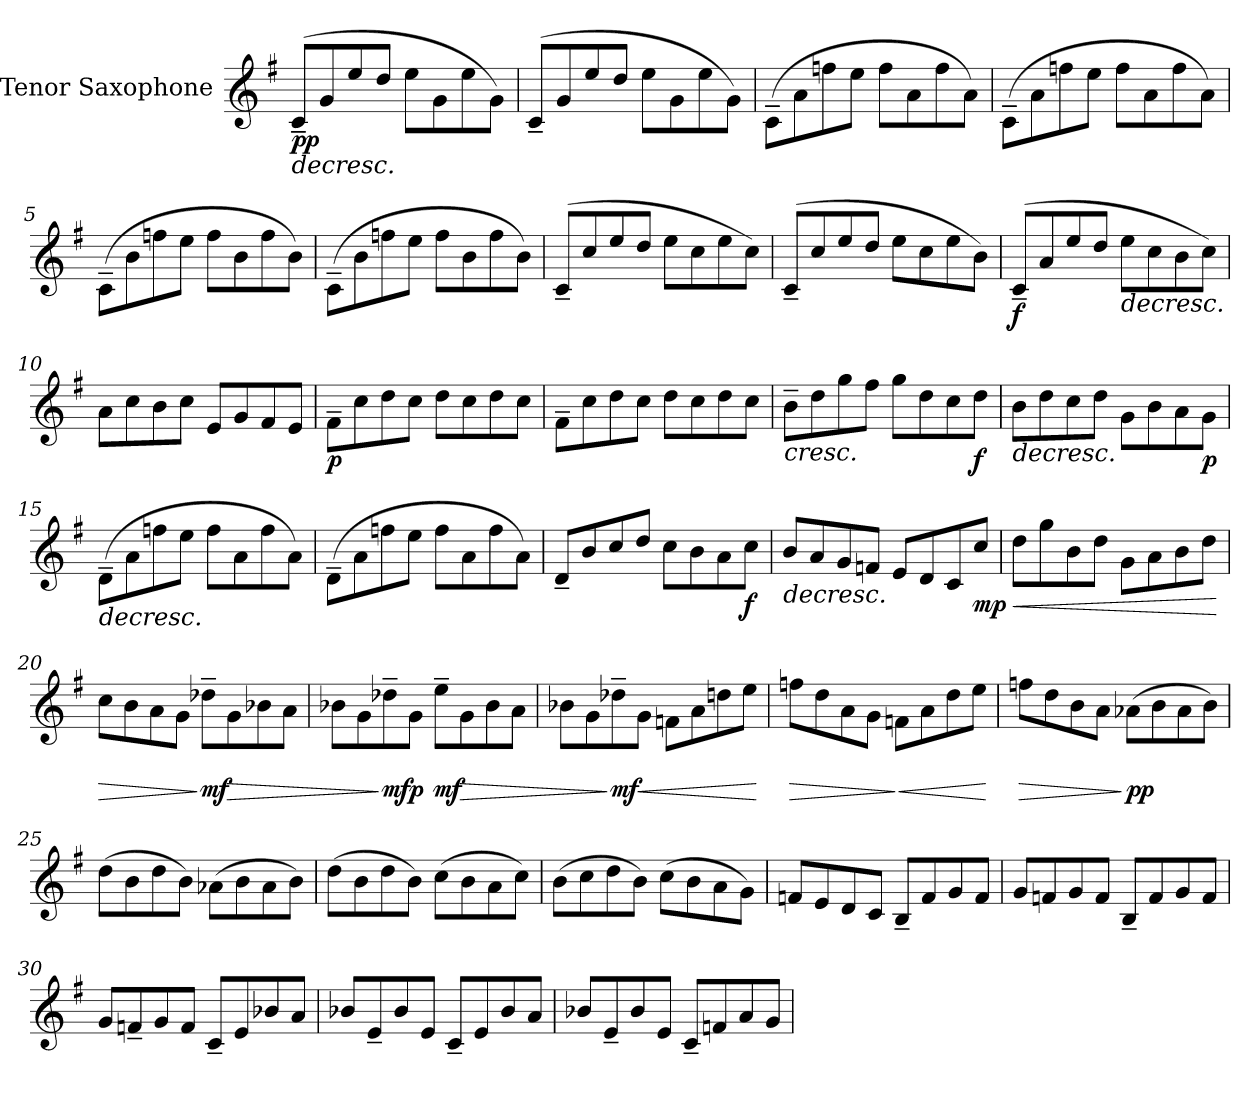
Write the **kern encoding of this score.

**kern	**dynam
*part1	*part1
*staff1	*staff1
*I"Tenor Saxophone	*
*I'T. Sax.	*
*clefG2	*
*ITrd8c14	*
*k[f#]	*
=1	=1
!	!LO:HP:b
!	!LO:DY:n=1:b
(>8C~/L	> pp
8G/	.
8e/	.
8d/J	.
8e\L	.
8G\	.
8e\	.
8G\J)	.
=2	=2
(>8C~/L	.
8G/	.
8e/	.
8d/J	.
8e\L	.
8G\	.
8e\	.
8G\J)	.
=3	=3
(>8C~\L	.
8A\	.
8fn\	.
8e\J	.
8f\L	.
8A\	.
8f\	.
8A\J)	.
=4	=4
(>8C~\L	.
8A\	.
8fn\	.
8e\J	.
8f\L	.
8A\	.
8f\	.
8A\J)	.
!!LO:LB:g=z
=5	=5
(>8C~\L	.
8B\	.
8fn\	.
8e\J	.
8f\L	.
8B\	.
8f\	.
8B\J)	.
=6	=6
(>8C~\L	.
8B\	.
8fn\	.
8e\J	.
8f\L	.
8B\	.
8f\	.
8B\J)	.
=7	=7
(>8C~/L	.
8c/	.
8e/	.
8d/J	.
8e\L	.
8c\	.
8e\	.
8c\J)	.
=8	=8
(>8C~/L	.
8c/	.
8e/	.
8d/J	.
8e\L	.
8c\	.
8e\	.
8B\J)	.
=9	=9
*MM70	*
!	!LO:DY:b
(>8C~/L	f
8A/	]
*MM156	*
8e/	.
8d/J	.
!	!LO:HP:b
8e\L	>
8c\	.
8B\	.
8c\J)	.
!!LO:LB:g=z
=10	=10
8A\L	.
8c\	.
8B\	.
8c\J	.
8E/L	.
8G/	.
8F#/	.
8E/J	.
=11	=11
!	!LO:DY:b
8F#~\L	p
8c\	]
8d\	.
8c\J	.
8d\L	.
8c\	.
8d\	.
8c\J	.
=12	=12
8F#~\L	.
8c\	.
8d\	.
8c\J	.
8d\L	.
8c\	.
8d\	.
8c\J	.
=13	=13
!	!LO:HP:b
8B~\L	<
8d\	.
8g\	.
8f#\J	.
8g\L	.
8d\	.
8c\	.
!	!LO:DY:b
8d\J	f
.	[
=14	=14
!	!LO:HP:b
8B\L	>
8d\	.
8c\	.
8d\J	.
8G\L	.
8B\	.
8A\	.
!	!LO:DY:b
8G\J	p
.	]
!!LO:LB:g=z
=15	=15
!	!LO:HP:b
(>8D~\L	>
8A\	.
8fn\	.
8e\J	.
8f\L	.
8A\	.
8f\	.
8A\J)	.
=16	=16
(>8D~\L	.
8A\	.
8fn\	.
8e\J	.
8f\L	.
8A\	.
8f\	.
8A\J)	.
=17	=17
8D~/L	.
8B/	.
8c/	.
8d/J	.
8c\L	.
8B\	.
8A\	.
!	!LO:DY:b
8c\J	f
.	]
=18	=18
!	!LO:HP:b
8B/L	>
8A/	.
8G/	.
8Fn/J	.
8E/L	.
8D/	.
8C/	.
!	!LO:DY:b
8c/J	mp
.	]
=19	=19
!	!LO:HP:b
8d\L	<
8g\	.
8B\	.
8d\J	.
8G\L	.
8A\	.
8B\	.
8d\J	.
.	[
!!LO:LB:g=z
=20	=20
!	!LO:HP:b
8c\L	>
8B\	.
8A\	.
8G\J	.
!	!LO:DY:n=1:b
8d-X~\L	] mf
!	!LO:HP:b
8G\	>
8B-X\	.
8A\J	.
=21	=21
8B-X\L	.
8G\	.
!	!LO:DY:n=1:b
8d-X~\	] mf
!	!LO:DY:n=2:b
8G\J	p
!	!LO:DY:n=3:b
8e~\L	mf
!	!LO:HP:b
8G\	>
8B-\	.
8A\J	.
=22	=22
8B-X\L	.
8G\	.
!	!LO:DY:n=1:b
8d-X~\	] mf
!	!LO:HP:b
8G\J	<
8Fn\L	.
8A\	.
8dn\	.
8e\J	.
.	[
=23	=23
!	!LO:HP:b
8fn\L	>
8d\	.
8A\	.
8G\J	.
!	!LO:HP:n=1:b
8Fn\L	] <
8A\	.
8d\	.
8e\J	.
.	[
!!LO:LB:g=z
=24	=24
!	!LO:HP:b
8fn\L	>
8d\	.
8B\	.
8A\J	.
!	!LO:DY:n=1:b
(>8A-X\L	] pp
8B\	.
8A-\	.
8B\J)	.
=25	=25
(>8d\L	.
8B\	.
8d\	.
8B\J)	.
(>8A-X\L	.
8B\	.
8A-\	.
8B\J)	.
=26	=26
(>8d\L	.
8B\	.
8d\	.
8B\J)	.
(>8c\L	.
8B\	.
8A\	.
8c\J)	.
=27	=27
(>8B\L	.
8c\	.
8d\	.
8B\J)	.
(>8c\L	.
8B\	.
8A\	.
8G\J)	.
=28	=28
8Fn/L	.
8E/	.
8D/	.
8C/J	.
8BB~/L	.
8F/	.
8G/	.
8F/J	.
!!LO:LB:g=z
=29	=29
8G/L	.
8Fn/	.
8G/	.
8F/J	.
8BB~/L	.
8F/	.
8G/	.
8F/J	.
=30	=30
8G/L	.
8Fn~/	.
8G/	.
8F/J	.
8C~/L	.
8E/	.
8B-X/	.
8A/J	.
=31	=31
8B-X/L	.
8E~/	.
8B-/	.
8E/J	.
8C~/L	.
8E/	.
8B-/	.
8A/J	.
=32	=32
8B-X/L	.
8E~/	.
8B-/	.
8E/J	.
8C~/L	.
8Fn/	.
8A/	.
8G/J	.
=	=
*-	*-
